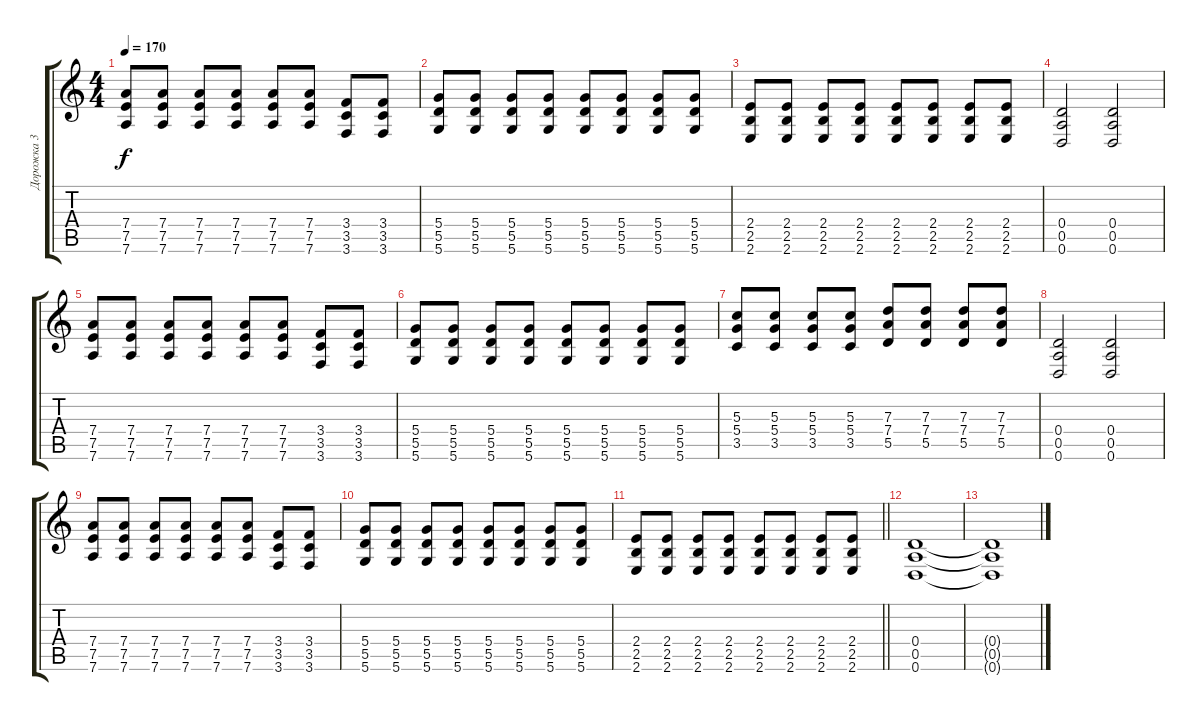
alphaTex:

\track ("Дорожка 3" "Дорожка 3") {instrument distortionguitar}
\staff {score tabs}
\tuning (E4 B3 G3 D3 A2 D2) {hide}
\ts (4 4)
\tempo 170
\clef g2
\ks c
(7.4 7.5 7.6).8{dy f} (7.4 7.5 7.6).8 (7.4 7.5 7.6).8 (7.4 7.5 7.6).8 (7.4 7.5 7.6).8 (7.4 7.5 7.6).8 (3.4 3.5 3.6).8 (3.4 3.5 3.6).8 |
(5.4 5.5 5.6).8 (5.4 5.5 5.6).8 (5.4 5.5 5.6).8 (5.4 5.5 5.6).8 (5.4 5.5 5.6).8 (5.4 5.5 5.6).8 (5.4 5.5 5.6).8 (5.4 5.5 5.6).8 |
(2.4 2.5 2.6).8 (2.4 2.5 2.6).8 (2.4 2.5 2.6).8 (2.4 2.5 2.6).8 (2.4 2.5 2.6).8 (2.4 2.5 2.6).8 (2.4 2.5 2.6).8 (2.4 2.5 2.6).8 |
(0.4 0.5 0.6).2 (0.4 0.5 0.6).2 |
(7.4 7.5 7.6).8 (7.4 7.5 7.6).8 (7.4 7.5 7.6).8 (7.4 7.5 7.6).8 (7.4 7.5 7.6).8 (7.4 7.5 7.6).8 (3.4 3.5 3.6).8 (3.4 3.5 3.6).8 |
(5.4 5.5 5.6).8 (5.4 5.5 5.6).8 (5.4 5.5 5.6).8 (5.4 5.5 5.6).8 (5.4 5.5 5.6).8 (5.4 5.5 5.6).8 (5.4 5.5 5.6).8 (5.4 5.5 5.6).8 |
(5.3 5.4 3.5).8 (5.3 5.4 3.5).8 (5.3 5.4 3.5).8 (5.3 5.4 3.5).8 (7.3 7.4 5.5).8 (7.3 7.4 5.5).8 (7.3 7.4 5.5).8 (7.3 7.4 5.5).8 |
(0.4 0.5 0.6).2 (0.4 0.5 0.6).2 |
(7.4 7.5 7.6).8 (7.4 7.5 7.6).8 (7.4 7.5 7.6).8 (7.4 7.5 7.6).8 (7.4 7.5 7.6).8 (7.4 7.5 7.6).8 (3.4 3.5 3.6).8 (3.4 3.5 3.6).8 |
(5.4 5.5 5.6).8 (5.4 5.5 5.6).8 (5.4 5.5 5.6).8 (5.4 5.5 5.6).8 (5.4 5.5 5.6).8 (5.4 5.5 5.6).8 (5.4 5.5 5.6).8 (5.4 5.5 5.6).8 |
\barLineRight lightlight
(2.4 2.5 2.6).8 (2.4 2.5 2.6).8 (2.4 2.5 2.6).8 (2.4 2.5 2.6).8 (2.4 2.5 2.6).8 (2.4 2.5 2.6).8 (2.4 2.5 2.6).8 (2.4 2.5 2.6).8 |
(0.4 0.5 0.6).1 |
(0.4{t} 0.5{t} 0.6{t}).1
